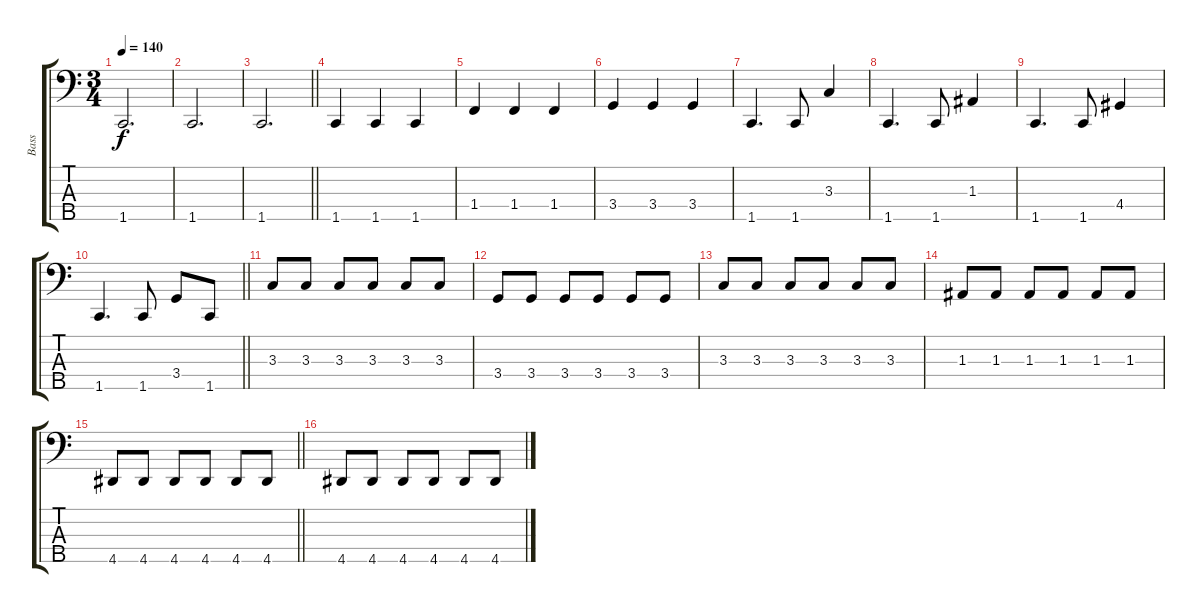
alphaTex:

\track ("Bass" "Bass") {instrument electricbassfinger}
\staff {score tabs}
\tuning (G2 D2 A1 E1 B0) {hide}
\ts (3 4)
\tempo 140
\clef f4
\ks c
1.5.2{d dy f} |
1.5.2{d} |
\barLineRight lightlight
1.5.2{d} |
1.5.4 1.5.4 1.5.4 |
1.4.4 1.4.4 1.4.4 |
3.4.4 3.4.4 3.4.4 |
1.5.4{d} 1.5.8 3.3.4 |
1.5.4{d} 1.5.8 1.3.4 |
1.5.4{d} 1.5.8 4.4.4 |
\barLineRight lightlight
1.5.4{d} 1.5.8 3.4.8 1.5.8 |
3.3.8 3.3.8 3.3.8 3.3.8 3.3.8 3.3.8 |
3.4.8 3.4.8 3.4.8 3.4.8 3.4.8 3.4.8 |
3.3.8 3.3.8 3.3.8 3.3.8 3.3.8 3.3.8 |
1.3.8 1.3.8 1.3.8 1.3.8 1.3.8 1.3.8 |
\barLineRight lightlight
4.5.8 4.5.8 4.5.8 4.5.8 4.5.8 4.5.8 |
4.5.8 4.5.8 4.5.8 4.5.8 4.5.8 4.5.8
